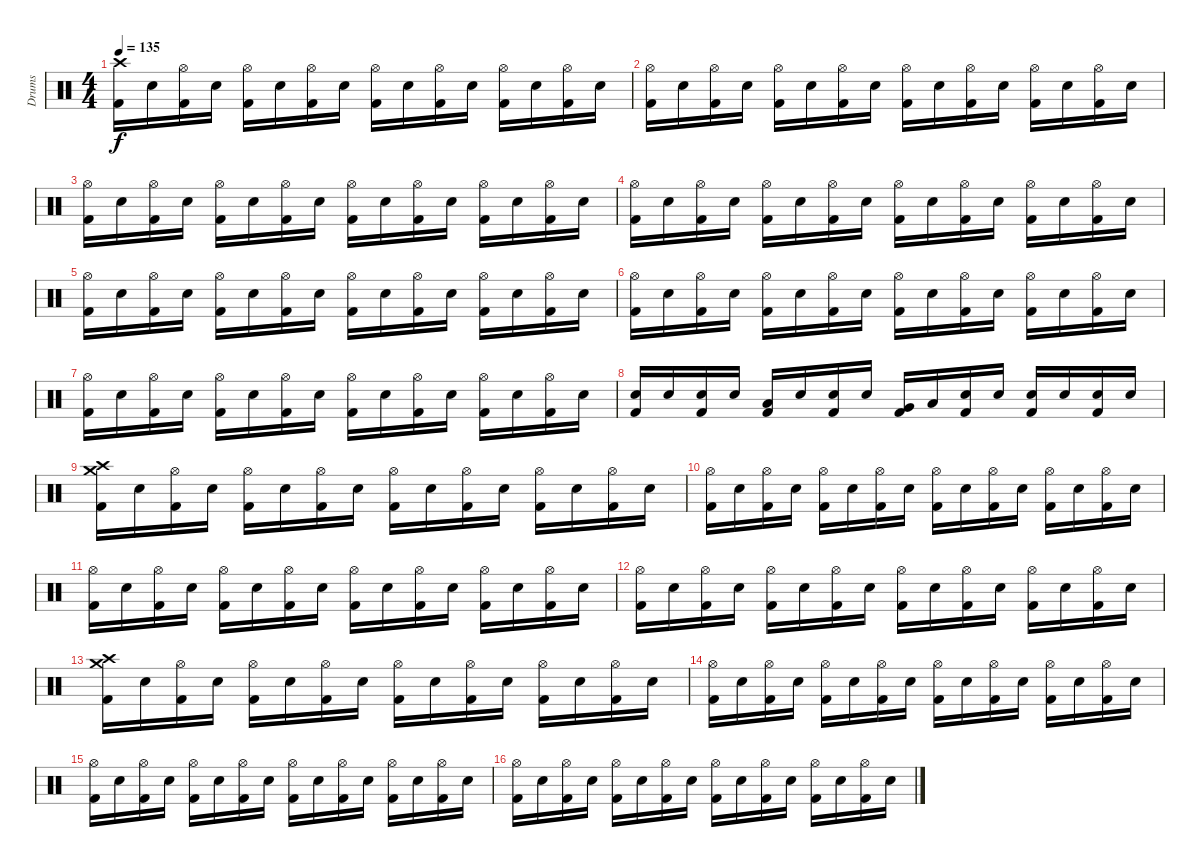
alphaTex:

\track ("Drums" "Drums") {instrument percussion}
\staff {score}
\articulation defaults
\ts (4 4)
\tempo 135
\clef neutral
\ks c
("Crash high (hit)" "Kick (hit) 2").16{dy f} "Electric Snare (hit)".16 ("Hi-Hat (open)" "Kick (hit) 2").16 "Electric Snare (hit)".16 ("Hi-Hat (open)" "Kick (hit) 2").16 "Electric Snare (hit)".16 ("Hi-Hat (open)" "Kick (hit) 2").16 "Electric Snare (hit)".16 ("Hi-Hat (open)" "Kick (hit) 2").16 "Electric Snare (hit)".16 ("Hi-Hat (open)" "Kick (hit) 2").16 "Electric Snare (hit)".16 ("Hi-Hat (open)" "Kick (hit) 2").16 "Electric Snare (hit)".16 ("Hi-Hat (open)" "Kick (hit) 2").16 "Electric Snare (hit)".16 |
("Hi-Hat (open)" "Kick (hit) 2").16 "Electric Snare (hit)".16 ("Hi-Hat (open)" "Kick (hit) 2").16 "Electric Snare (hit)".16 ("Hi-Hat (open)" "Kick (hit) 2").16 "Electric Snare (hit)".16 ("Hi-Hat (open)" "Kick (hit) 2").16 "Electric Snare (hit)".16 ("Hi-Hat (open)" "Kick (hit) 2").16 "Electric Snare (hit)".16 ("Hi-Hat (open)" "Kick (hit) 2").16 "Electric Snare (hit)".16 ("Hi-Hat (open)" "Kick (hit) 2").16 "Electric Snare (hit)".16 ("Hi-Hat (open)" "Kick (hit) 2").16 "Electric Snare (hit)".16 |
("Hi-Hat (open)" "Kick (hit) 2").16 "Electric Snare (hit)".16 ("Hi-Hat (open)" "Kick (hit) 2").16 "Electric Snare (hit)".16 ("Hi-Hat (open)" "Kick (hit) 2").16 "Electric Snare (hit)".16 ("Hi-Hat (open)" "Kick (hit) 2").16 "Electric Snare (hit)".16 ("Hi-Hat (open)" "Kick (hit) 2").16 "Electric Snare (hit)".16 ("Hi-Hat (open)" "Kick (hit) 2").16 "Electric Snare (hit)".16 ("Hi-Hat (open)" "Kick (hit) 2").16 "Electric Snare (hit)".16 ("Hi-Hat (open)" "Kick (hit) 2").16 "Electric Snare (hit)".16 |
("Hi-Hat (open)" "Kick (hit) 2").16 "Electric Snare (hit)".16 ("Hi-Hat (open)" "Kick (hit) 2").16 "Electric Snare (hit)".16 ("Hi-Hat (open)" "Kick (hit) 2").16 "Electric Snare (hit)".16 ("Hi-Hat (open)" "Kick (hit) 2").16 "Electric Snare (hit)".16 ("Hi-Hat (open)" "Kick (hit) 2").16 "Electric Snare (hit)".16 ("Hi-Hat (open)" "Kick (hit) 2").16 "Electric Snare (hit)".16 ("Hi-Hat (open)" "Kick (hit) 2").16 "Electric Snare (hit)".16 ("Hi-Hat (open)" "Kick (hit) 2").16 "Electric Snare (hit)".16 |
("Hi-Hat (open)" "Kick (hit) 2").16 "Electric Snare (hit)".16 ("Hi-Hat (open)" "Kick (hit) 2").16 "Electric Snare (hit)".16 ("Hi-Hat (open)" "Kick (hit) 2").16 "Electric Snare (hit)".16 ("Hi-Hat (open)" "Kick (hit) 2").16 "Electric Snare (hit)".16 ("Hi-Hat (open)" "Kick (hit) 2").16 "Electric Snare (hit)".16 ("Hi-Hat (open)" "Kick (hit) 2").16 "Electric Snare (hit)".16 ("Hi-Hat (open)" "Kick (hit) 2").16 "Electric Snare (hit)".16 ("Hi-Hat (open)" "Kick (hit) 2").16 "Electric Snare (hit)".16 |
("Hi-Hat (open)" "Kick (hit) 2").16 "Electric Snare (hit)".16 ("Hi-Hat (open)" "Kick (hit) 2").16 "Electric Snare (hit)".16 ("Hi-Hat (open)" "Kick (hit) 2").16 "Electric Snare (hit)".16 ("Hi-Hat (open)" "Kick (hit) 2").16 "Electric Snare (hit)".16 ("Hi-Hat (open)" "Kick (hit) 2").16 "Electric Snare (hit)".16 ("Hi-Hat (open)" "Kick (hit) 2").16 "Electric Snare (hit)".16 ("Hi-Hat (open)" "Kick (hit) 2").16 "Electric Snare (hit)".16 ("Hi-Hat (open)" "Kick (hit) 2").16 "Electric Snare (hit)".16 |
("Hi-Hat (open)" "Kick (hit) 2").16 "Electric Snare (hit)".16 ("Hi-Hat (open)" "Kick (hit) 2").16 "Electric Snare (hit)".16 ("Hi-Hat (open)" "Kick (hit) 2").16 "Electric Snare (hit)".16 ("Hi-Hat (open)" "Kick (hit) 2").16 "Electric Snare (hit)".16 ("Hi-Hat (open)" "Kick (hit) 2").16 "Electric Snare (hit)".16 ("Hi-Hat (open)" "Kick (hit) 2").16 "Electric Snare (hit)".16 ("Hi-Hat (open)" "Kick (hit) 2").16 "Electric Snare (hit)".16 ("Hi-Hat (open)" "Kick (hit) 2").16 "Electric Snare (hit)".16 |
("Electric Snare (hit)" "Kick (hit) 2").16 "Electric Snare (hit)".16 ("Electric Snare (hit)" "Kick (hit) 2").16 "Electric Snare (hit)".16 ("Low Tom (hit)" "Kick (hit) 2").16 "Electric Snare (hit)".16 ("Electric Snare (hit)" "Kick (hit) 2").16 "Electric Snare (hit)".16 ("Very Low Tom (hit)" "Kick (hit) 2").16 "Low Floor Tom (hit)".16 ("Electric Snare (hit)" "Kick (hit) 2").16 "Electric Snare (hit)".16 ("Electric Snare (hit)" "Kick (hit) 2").16 "Electric Snare (hit)".16 ("Electric Snare (hit)" "Kick (hit) 2").16 "Electric Snare (hit)".16 |
("Crash high (hit)" "Crash medium (hit)" "Kick (hit) 2").16 "Electric Snare (hit)".16 ("Hi-Hat (open)" "Kick (hit) 2").16 "Electric Snare (hit)".16 ("Hi-Hat (open)" "Kick (hit) 2").16 "Electric Snare (hit)".16 ("Hi-Hat (open)" "Kick (hit) 2").16 "Electric Snare (hit)".16 ("Hi-Hat (open)" "Kick (hit) 2").16 "Electric Snare (hit)".16 ("Hi-Hat (open)" "Kick (hit) 2").16 "Electric Snare (hit)".16 ("Hi-Hat (open)" "Kick (hit) 2").16 "Electric Snare (hit)".16 ("Hi-Hat (open)" "Kick (hit) 2").16 "Electric Snare (hit)".16 |
("Hi-Hat (open)" "Kick (hit) 2").16 "Electric Snare (hit)".16 ("Hi-Hat (open)" "Kick (hit) 2").16 "Electric Snare (hit)".16 ("Hi-Hat (open)" "Kick (hit) 2").16 "Electric Snare (hit)".16 ("Hi-Hat (open)" "Kick (hit) 2").16 "Electric Snare (hit)".16 ("Hi-Hat (open)" "Kick (hit) 2").16 "Electric Snare (hit)".16 ("Hi-Hat (open)" "Kick (hit) 2").16 "Electric Snare (hit)".16 ("Hi-Hat (open)" "Kick (hit) 2").16 "Electric Snare (hit)".16 ("Hi-Hat (open)" "Kick (hit) 2").16 "Electric Snare (hit)".16 |
("Hi-Hat (open)" "Kick (hit) 2").16 "Electric Snare (hit)".16 ("Hi-Hat (open)" "Kick (hit) 2").16 "Electric Snare (hit)".16 ("Hi-Hat (open)" "Kick (hit) 2").16 "Electric Snare (hit)".16 ("Hi-Hat (open)" "Kick (hit) 2").16 "Electric Snare (hit)".16 ("Hi-Hat (open)" "Kick (hit) 2").16 "Electric Snare (hit)".16 ("Hi-Hat (open)" "Kick (hit) 2").16 "Electric Snare (hit)".16 ("Hi-Hat (open)" "Kick (hit) 2").16 "Electric Snare (hit)".16 ("Hi-Hat (open)" "Kick (hit) 2").16 "Electric Snare (hit)".16 |
("Hi-Hat (open)" "Kick (hit) 2").16 "Electric Snare (hit)".16 ("Hi-Hat (open)" "Kick (hit) 2").16 "Electric Snare (hit)".16 ("Hi-Hat (open)" "Kick (hit) 2").16 "Electric Snare (hit)".16 ("Hi-Hat (open)" "Kick (hit) 2").16 "Electric Snare (hit)".16 ("Hi-Hat (open)" "Kick (hit) 2").16 "Electric Snare (hit)".16 ("Hi-Hat (open)" "Kick (hit) 2").16 "Electric Snare (hit)".16 ("Hi-Hat (open)" "Kick (hit) 2").16 "Electric Snare (hit)".16 ("Hi-Hat (open)" "Kick (hit) 2").16 "Electric Snare (hit)".16 |
("Crash high (hit)" "Crash medium (hit)" "Kick (hit) 2").16 "Electric Snare (hit)".16 ("Hi-Hat (open)" "Kick (hit) 2").16 "Electric Snare (hit)".16 ("Hi-Hat (open)" "Kick (hit) 2").16 "Electric Snare (hit)".16 ("Hi-Hat (open)" "Kick (hit) 2").16 "Electric Snare (hit)".16 ("Hi-Hat (open)" "Kick (hit) 2").16 "Electric Snare (hit)".16 ("Hi-Hat (open)" "Kick (hit) 2").16 "Electric Snare (hit)".16 ("Hi-Hat (open)" "Kick (hit) 2").16 "Electric Snare (hit)".16 ("Hi-Hat (open)" "Kick (hit) 2").16 "Electric Snare (hit)".16 |
("Hi-Hat (open)" "Kick (hit) 2").16 "Electric Snare (hit)".16 ("Hi-Hat (open)" "Kick (hit) 2").16 "Electric Snare (hit)".16 ("Hi-Hat (open)" "Kick (hit) 2").16 "Electric Snare (hit)".16 ("Hi-Hat (open)" "Kick (hit) 2").16 "Electric Snare (hit)".16 ("Hi-Hat (open)" "Kick (hit) 2").16 "Electric Snare (hit)".16 ("Hi-Hat (open)" "Kick (hit) 2").16 "Electric Snare (hit)".16 ("Hi-Hat (open)" "Kick (hit) 2").16 "Electric Snare (hit)".16 ("Hi-Hat (open)" "Kick (hit) 2").16 "Electric Snare (hit)".16 |
("Hi-Hat (open)" "Kick (hit) 2").16 "Electric Snare (hit)".16 ("Hi-Hat (open)" "Kick (hit) 2").16 "Electric Snare (hit)".16 ("Hi-Hat (open)" "Kick (hit) 2").16 "Electric Snare (hit)".16 ("Hi-Hat (open)" "Kick (hit) 2").16 "Electric Snare (hit)".16 ("Hi-Hat (open)" "Kick (hit) 2").16 "Electric Snare (hit)".16 ("Hi-Hat (open)" "Kick (hit) 2").16 "Electric Snare (hit)".16 ("Hi-Hat (open)" "Kick (hit) 2").16 "Electric Snare (hit)".16 ("Hi-Hat (open)" "Kick (hit) 2").16 "Electric Snare (hit)".16 |
("Hi-Hat (open)" "Kick (hit) 2").16 "Electric Snare (hit)".16 ("Hi-Hat (open)" "Kick (hit) 2").16 "Electric Snare (hit)".16 ("Hi-Hat (open)" "Kick (hit) 2").16 "Electric Snare (hit)".16 ("Hi-Hat (open)" "Kick (hit) 2").16 "Electric Snare (hit)".16 ("Hi-Hat (open)" "Kick (hit) 2").16 "Electric Snare (hit)".16 ("Hi-Hat (open)" "Kick (hit) 2").16 "Electric Snare (hit)".16 ("Hi-Hat (open)" "Kick (hit) 2").16 "Electric Snare (hit)".16 ("Hi-Hat (open)" "Kick (hit) 2").16 "Electric Snare (hit)".16
